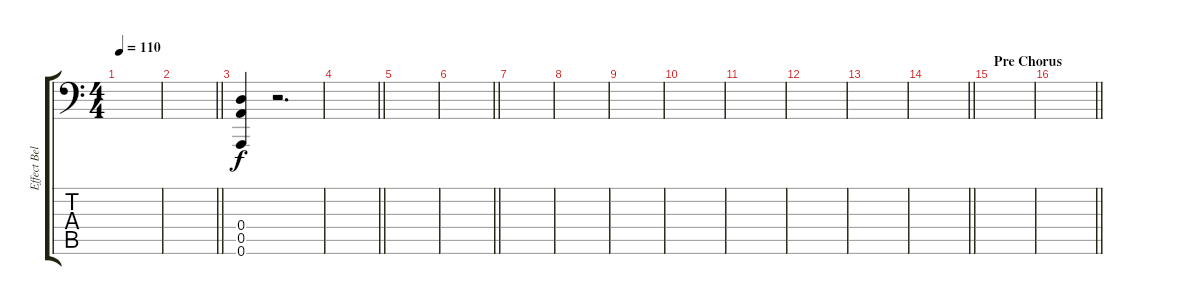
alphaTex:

\track ("Effect Bell" "Effect Bel") {instrument tinklebell}
\staff {score tabs}
\tuning (E4 B3 G3 D3 A2 A1) {hide}
\ts (4 4)
\tempo 110
\clef f4
\ks c
|
\barLineRight lightlight
|
(0.4 0.5 0.6).4 r.2{d} |
\barLineRight lightlight
|
|
\barLineRight lightlight
|
|
|
|
|
|
|
|
\barLineRight lightlight
|
\section ("" "Pre Chorus")
|
\barLineRight lightlight
